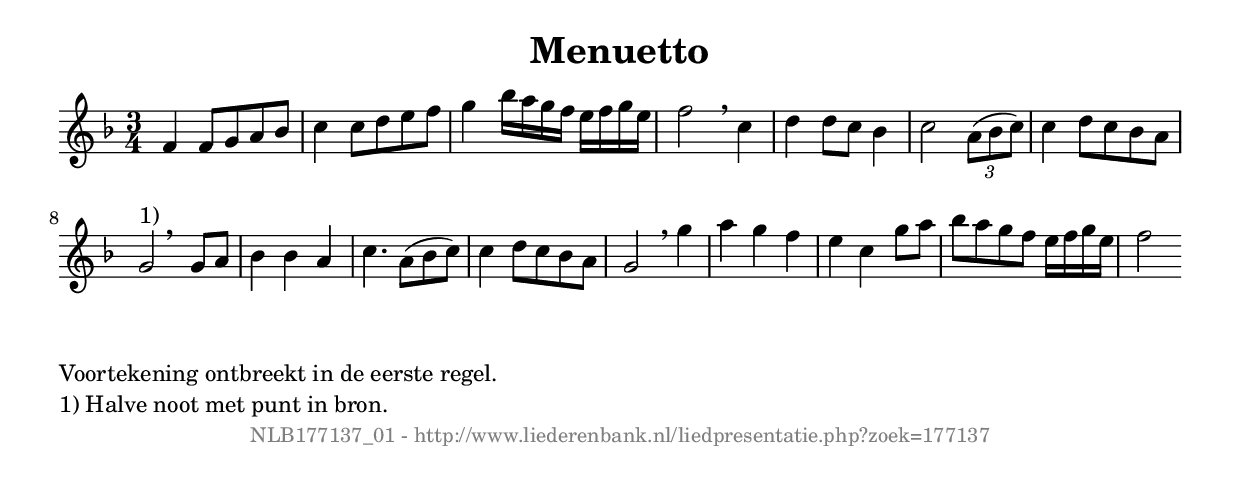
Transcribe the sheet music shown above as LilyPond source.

%
% produced by wce2krn 1.64 (7 June 2014)
%
\version"2.16"
#(append! paper-alist '(("long" . (cons (* 210 mm) (* 2000 mm)))))
#(set-default-paper-size "long")
sb = {\breathe}
mBreak = {\breathe }
bBreak = {\breathe }
x = {\once\override NoteHead #'style = #'cross }
gl=\glissando
itime={\override Staff.TimeSignature #'stencil = ##f }
ficta = {\once\set suggestAccidentals = ##t}
fine = {\once\override Score.RehearsalMark #'self-alignment-X = #1 \mark \markup {\italic{Fine}}}
dc = {\once\override Score.RehearsalMark #'self-alignment-X = #1 \mark \markup {\italic{D.C.}}}
dcf = {\once\override Score.RehearsalMark #'self-alignment-X = #1 \mark \markup {\italic{D.C. al Fine}}}
dcc = {\once\override Score.RehearsalMark #'self-alignment-X = #1 \mark \markup {\italic{D.C. al Coda}}}
ds = {\once\override Score.RehearsalMark #'self-alignment-X = #1 \mark \markup {\italic{D.S.}}}
dsf = {\once\override Score.RehearsalMark #'self-alignment-X = #1 \mark \markup {\italic{D.S. al Fine}}}
dsc = {\once\override Score.RehearsalMark #'self-alignment-X = #1 \mark \markup {\italic{D.S. al Coda}}}
pv = {\set Score.repeatCommands = #'((volta "1"))}
sv = {\set Score.repeatCommands = #'((volta "2"))}
tv = {\set Score.repeatCommands = #'((volta "3"))}
qv = {\set Score.repeatCommands = #'((volta "4"))}
xv = {\set Score.repeatCommands = #'((volta #f))}
\header{ tagline = ""
title = "Menuetto"
}
\score {{
\key f \major
\relative g'
{
\set melismaBusyProperties = #'()
\time 3/4
\tempo 4=120
\override Score.MetronomeMark #'transparent = ##t
\override Score.RehearsalMark #'break-visibility = #(vector #t #t #f)
f4 f8 g a bes c4 c8 d e f g4 bes16 a g f e f g e f2 \sb c4 d d8 c bes4 c2 \times 2/3 { a8( bes c) } c4 d8 c bes a g2^"1)" \bar ":|:" \bBreak
g8 a bes4 bes a c4. a8( bes c) c4 d8 c bes a g2 \sb g'4 a g f e c g'8 a bes a g f e16 f g e f2 \bar ":|"
 }}
 \midi { }
 \layout {
            indent = 0.0\cm
}
}
\markup { \wordwrap-string #" 
Voortekening ontbreekt in de eerste regel.

1) Halve noot met punt in bron.
"}
\markup { \vspace #0 } \markup { \with-color #grey \fill-line { \center-column { \smaller "NLB177137_01 - http://www.liederenbank.nl/liedpresentatie.php?zoek=177137" } } }
